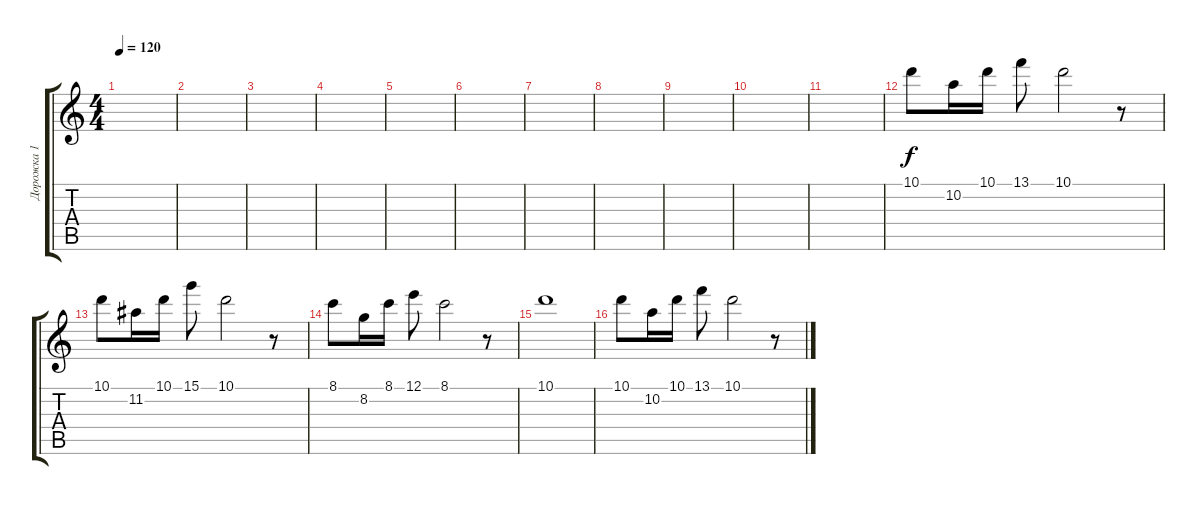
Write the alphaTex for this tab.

\track ("Дорожка 1" "Дорожка 1") {instrument celesta}
\staff {score tabs}
\tuning (E5 B4 G4 D4 A3 E3) {hide}
\ts (4 4)
\tempo 120
\clef g2
\ks c
|
|
|
|
|
|
|
|
|
|
|
10.1.8 10.2.16 10.1.16 13.1.8 10.1.2 r.8 |
10.1.8 11.2.16 10.1.16 15.1.8 10.1.2 r.8 |
8.1.8 8.2.16 8.1.16 12.1.8 8.1.2 r.8 |
10.1.1 |
10.1.8 10.2.16 10.1.16 13.1.8 10.1.2 r.8
